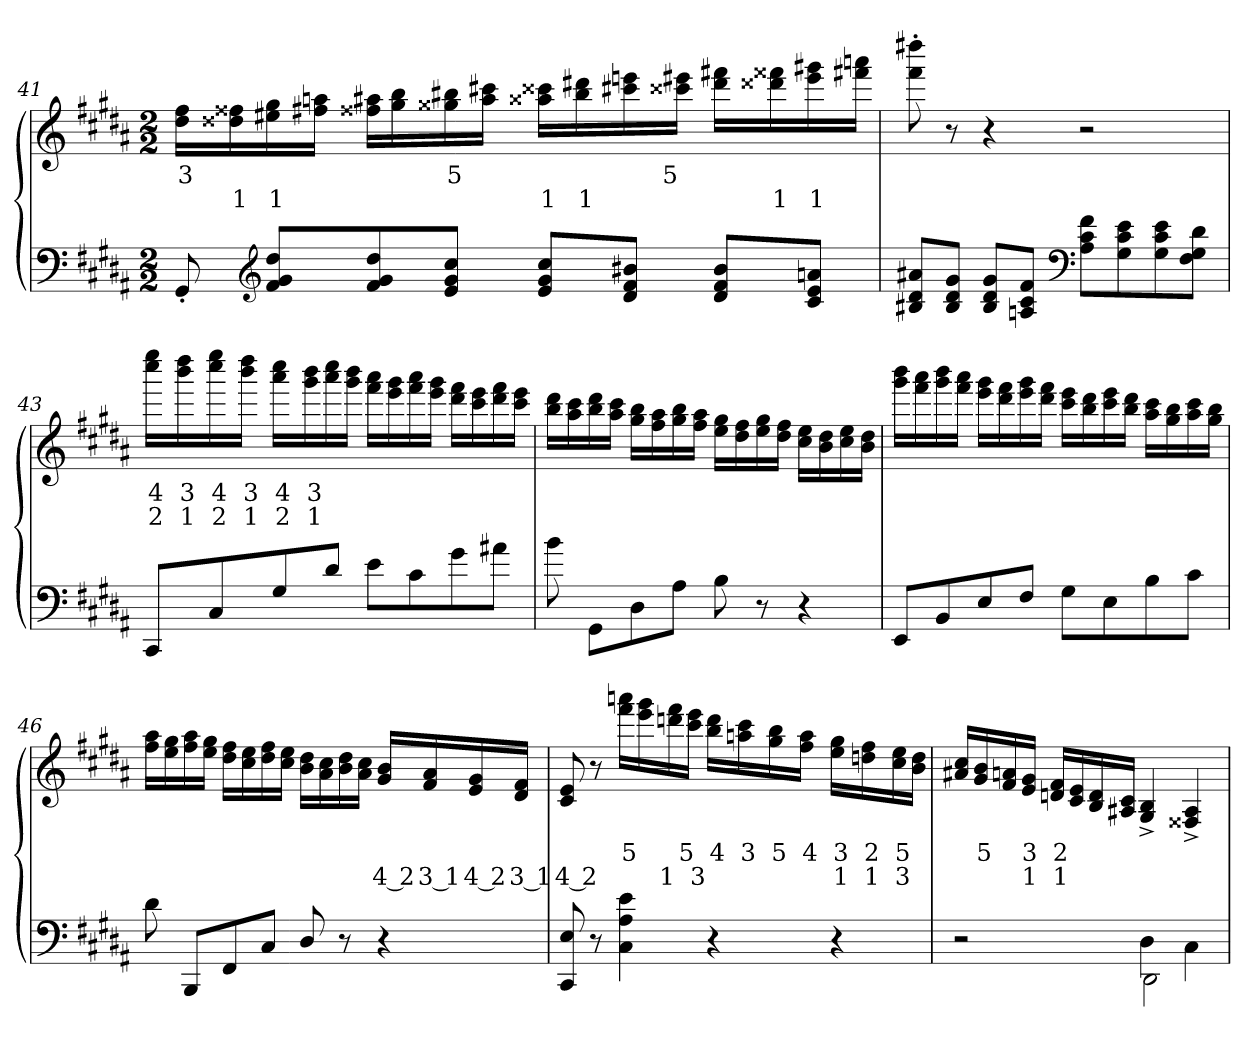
**kern	**kern	**text	**text
*part2	*part1	*part1	*part1
*staff2	*staff1	*staff1	*staff1
*clefF4	*clefG2	*	*
*k[f#c#g#d#a#]	*k[f#c#g#d#a#]	*	*
*M2/2	*M2/2	*	*
=41	=41	=41	=41
8GG#'>	16ff# 16dd#LL	3	.
.	16ff##X 16dd##X	.	1
*clefG2	*	*	*
8dd# 8g# 8f#L	16gg# 16ee#X	.	1
.	16aan 16ff#XJJ	.	.
8dd# 8g# 8f#	16aa#X 16ff##XLL	.	.
.	16bb 16gg#	.	.
8cc# 8g# 8eJ	16bb#X 16gg##X	5	.
.	16ccc#X 16aa#JJ	.	.
8cc# 8g# 8eL	16ccc##X 16aa##XLL	.	1
.	16ddd#X 16bb#	.	1
8b#X 8f# 8d#J	16eeen 16ccc#X	.	.
.	16eee#X 16ccc##XJJ	5	.
8b# 8f# 8d#L	16fff#X 16ddd#LL	.	.
.	16fff##X 16ddd##X	.	1
8an 8e 8c#J	16ggg#X 16eee#	.	1
.	16aaan 16fff#XJJ	.	.
=42	=42	=42	=42
8a#X 8d# 8B#XL	8dddd#X'> 8fff#'>	.	.
8g# 8d# 8B#J	8r	.	.
8g# 8d# 8B#L	4r	.	.
8f# 8c# 8AnJ	.	.	.
*clefF4	*	*	*
8f# 8c# 8AL	2r	.	.
8e 8c# 8G#	.	.	.
8e 8c# 8G#	.	.	.
8d# 8G# 8F#J	.	.	.
=43	=43	=43	=43
8CC#L	16eeee 16cccc#LL	4	2
.	16dddd# 16bbb	3	1
8C#	16eeee 16cccc#	4	2
.	16dddd# 16bbbJJ	3	1
8G#	16cccc# 16aaa#LL	4	2
.	16bbb 16ggg#	3	1
8d#J	16cccc# 16aaa#	.	.
.	16bbb 16ggg#JJ	.	.
8eL	16aaa# 16fff#LL	.	.
.	16ggg# 16eee	.	.
8c#	16aaa# 16fff#	.	.
.	16ggg# 16eeeJJ	.	.
8g#	16fff# 16ddd#LL	.	.
.	16eee 16ccc#	.	.
8a#XJ	16fff# 16ddd#	.	.
.	16eee 16ccc#JJ	.	.
=44	=44	=44	=44
8b	16ddd# 16bbLL	.	.
.	16ccc# 16aa#	.	.
8GG#L	16ddd# 16bb	.	.
.	16ccc# 16aa#JJ	.	.
8D#	16bb 16gg#LL	.	.
.	16aa# 16ff#	.	.
8A#J	16bb 16gg#	.	.
.	16aa# 16ff#JJ	.	.
8B	16gg# 16eeLL	.	.
.	16ff# 16dd#	.	.
8r	16gg# 16ee	.	.
.	16ff# 16dd#JJ	.	.
4r	16ee 16cc#LL	.	.
.	16dd# 16b	.	.
.	16ee 16cc#	.	.
.	16dd# 16bJJ	.	.
=45	=45	=45	=45
8EEL	16bbb 16ggg#LL	.	.
.	16aaa# 16fff#	.	.
8BB	16bbb 16ggg#	.	.
.	16aaa# 16fff#JJ	.	.
8E	16ggg# 16eeeLL	.	.
.	16fff# 16ddd#	.	.
8F#J	16ggg# 16eee	.	.
.	16fff# 16ddd#JJ	.	.
8G#L	16eee 16ccc#LL	.	.
.	16ddd# 16bb	.	.
8E	16eee 16ccc#	.	.
.	16ddd# 16bbJJ	.	.
8B	16ccc#\ 16aa#LL	.	.
.	16bb 16gg#	.	.
8c#J	16ccc# 16aa#	.	.
.	16bb 16gg#JJ	.	.
=46	=46	=46	=46
8d#	16aa# 16ff#LL	.	.
.	16gg# 16ee	.	.
8BBBL	16aa# 16ff#	.	.
.	16gg# 16eeJJ	.	.
8FF#	16ff# 16dd#LL	.	.
.	16ee 16cc#	.	.
8C#J	16ff# 16dd#	.	.
.	16ee 16cc#JJ	.	.
8D#/	16dd# 16bLL	.	.
.	16cc# 16a#	.	.
8r	16dd# 16b	.	.
.	16cc# 16a#JJ	.	.
4r	16b 16g#LL	.	4 2
.	16a# 16f#	.	3 1
.	16g# 16e	.	4 2
.	16f# 16d#JJ	.	3 1
=47	=47	=47	=47
8E 8CC#	8e 8c#	.	4 2
8r	8r	.	.
4e 4A# 4C#	16aaan 16fff#LL	5	.
.	16ggg# 16eee	.	.
.	16fff# 16dddn	.	1
.	16eee 16ccc#JJ	5	3
4r	16ddd\ 16bbLL	4	.
.	16ccc# 16aan	3	.
.	16bb 16gg#	5	.
.	16aa 16ff#JJ	4	.
4r	16gg# 16eeLL	3	1
.	16ff# 16ddn	2	1
.	16ee 16cc#	5	3
.	16dd 16bJJ	.	.
=48	=48	=48	=48
*^	*	*	*
2r	2ryy	16cc# 16a#XLL	.	.
.	.	16b 16g#	5	.
.	.	16an 16f#	.	.
.	.	16g# 16eJJ	3	1
.	.	16f# 16dnLL	2	1
.	.	16e 16c#	.	.
.	.	16d 16B	.	.
.	.	16c# 16A#XJJ	.	.
4D#\	2DD#	4B/^> 4G#^>	.	.
4C#\	.	4A#/^> 4F##X^>	.	.
*v	*v	*	*	*
=	=	=	=
*-	*-	*-	*-
